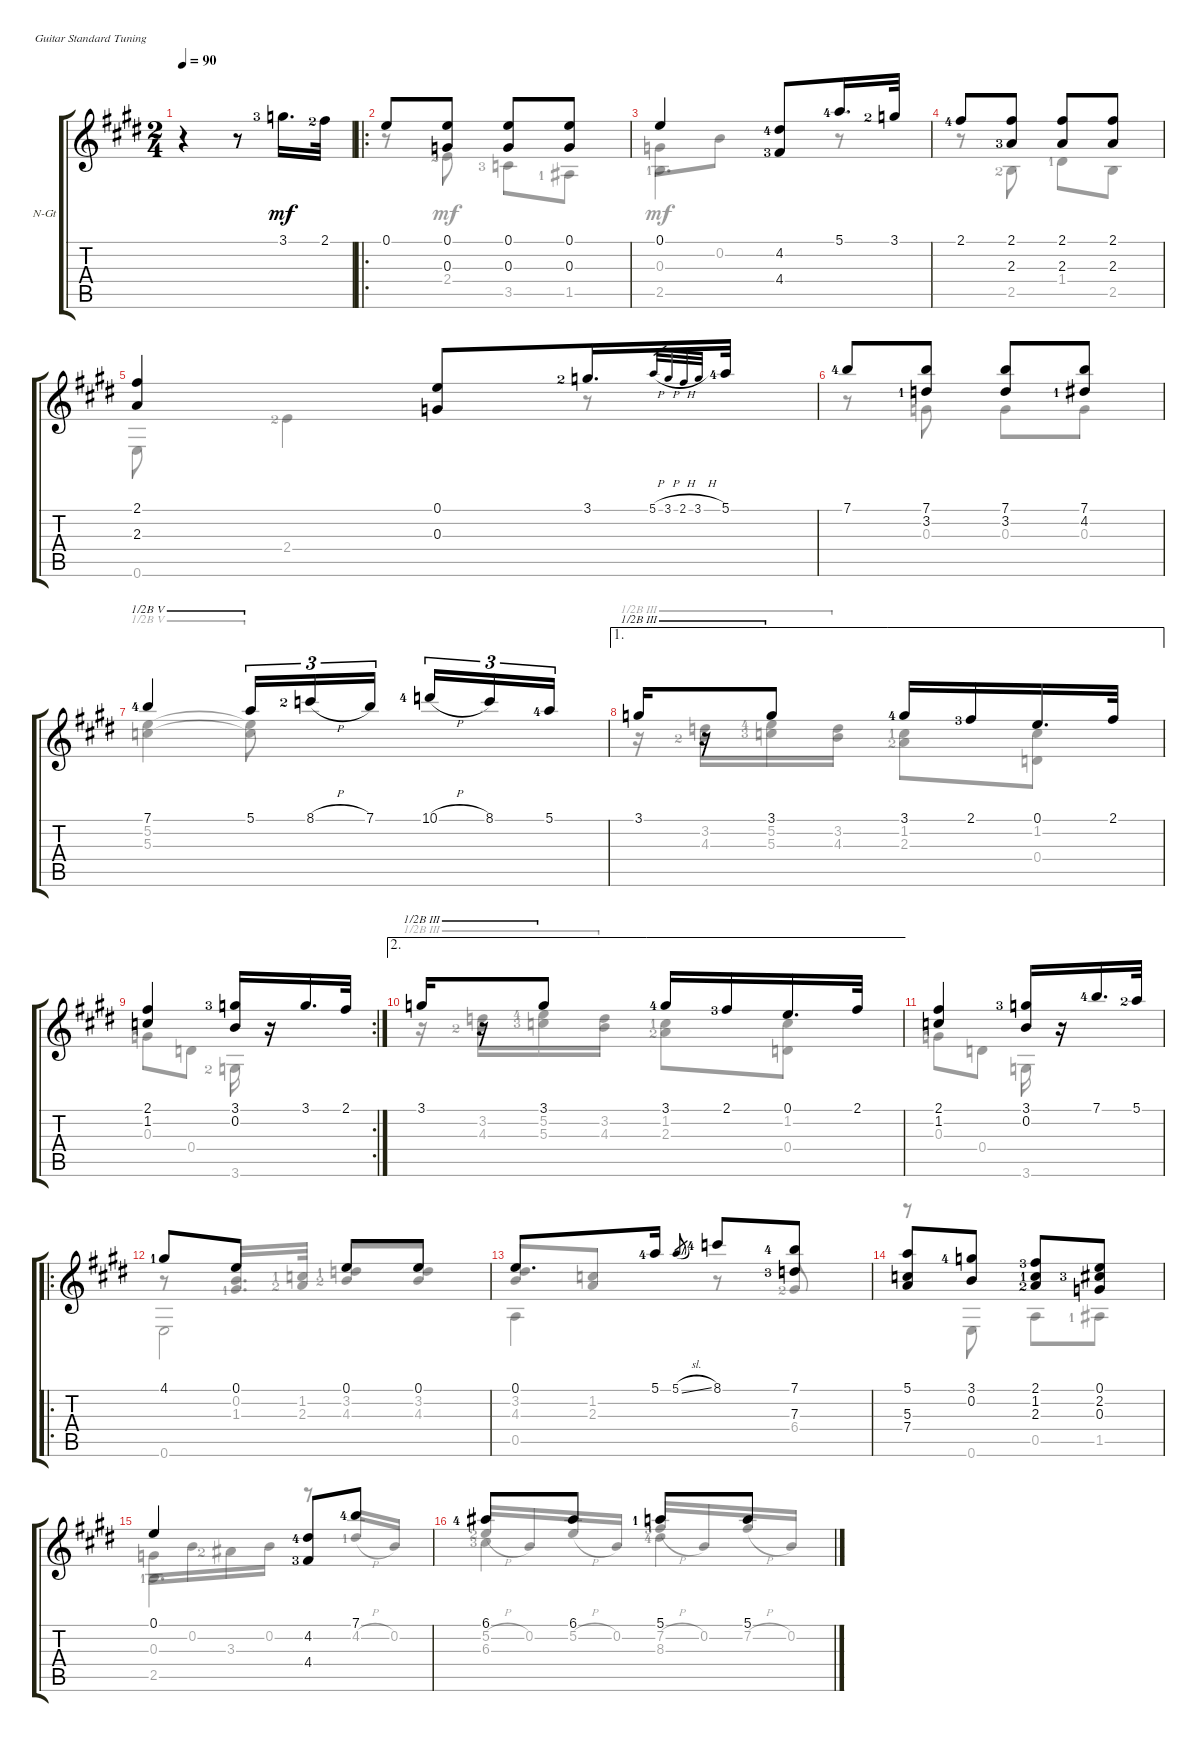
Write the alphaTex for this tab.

\defaultSystemsLayout 4
\bracketExtendMode groupsimilarinstruments
\firstSystemTrackNameOrientation horizontal
\otherSystemsTrackNameOrientation horizontal
\track ("Nylon Guitar" "N-Gt") {instrument acousticguitarsteel}
\staff {score tabs}
\tuning (E4 B3 G3 D3 A2 E2)
\voice
\ts (2 4)
\tempo 90
\clef g2
\scale
0.624595
\ks e
r.4{dy mf instrument acousticguitarsteel} r.8 3.1{lf 4}.16{d} 2.1{lf 3}.32 |
\ro
\scale
0.375405 0.1.8 (0.1 0.3).8 (0.1 0.3).8 (0.1 0.3).8 |
\scale
0.690476 0.1.4 (4.2{lf 5} 4.4{lf 4}).8 5.1{lf 5}.16{d} 3.1{lf 3}.32 |
\scale
0.309524 2.1{lf 5}.8 (2.1 2.3{lf 4}).8 (2.1 2.3).8 (2.1 2.3).8 |
\scale
0.736 (2.1 2.3).4 (0.1 0.3).8 3.1{lf 3}.16{d} 5.1{h}.32{gr} 3.1{h}.32{gr} 2.1{h}.32{gr} 3.1{h}.32{gr} 5.1{lf 5}.32 |
\scale
0.264 7.1{lf 5}.8 (7.1 3.2{lf 2}).8 (7.1 3.2).8 (7.1 4.2{lf 2}).8 |
\scale
0.522449 7.1{lf 5}.4{barre (5 half)} 5.1.16{tu (3 2) barre (5 half)} 8.1{h lf 3}.16{tu (3 2)} 7.1.16{tu (3 2)} 10.1{h lf 5}.16{tu (3 2)} 8.1.16{tu (3 2)} 5.1{lf 5}.16{tu (3 2)} |
\ae 1
\scale
0.477551 3.1.16{barre (3 half)} r.16{barre (3 half)} 3.1.8{barre (3 half)} 3.1{lf 5}.16 2.1{lf 4}.16 0.1.16{d} 2.1.32 |
\rc 2
\scale
0.506383 (2.1 1.2).4 (0.2 3.1{lf 4}).16 r.16 3.1.16{d} 2.1.32 |
\ae 2
\scale
0.493617 3.1.16{barre (3 half)} r.16{barre (3 half)} 3.1.8{barre (3 half)} 3.1{lf 5}.16 2.1{lf 4}.16 0.1.16{d} 2.1.32 |
\scale
0.43609 (2.1 1.2).4 (0.2 3.1{lf 4}).16 r.16 7.1{lf 5}.16{d} 5.1{lf 3}.32 |
\ro
\scale
0.56391 4.1{lf 2}.8 0.1.8 0.1.8 0.1.8 |
\scale
0.660194 0.1.8{d} 5.1{lf 5}.16 5.1{sl}.8{gr} 8.1{lf 5}.8 (7.1{lf 5} 7.3{lf 4}).8 |
\scale
0.339806 (5.1 5.3 7.4).8 (3.1{lf 5} 0.2).8 (2.1{lf 4} 1.2{lf 2} 2.3{lf 3}).8 (0.3 2.2{lf 4} 0.1).8 |
\scale
0.671329 0.1.4 (4.2{lf 5} 4.4{lf 4}).8 7.1{lf 5}.8 |
\scale
0.328671 6.1{lf 5}.8 6.1.8 5.1{lf 2}.8 5.1.8
\voice
\clef g2
\ottava regular
\simile none
\scale
0.624595
\ks e
|
\scale
0.375405 r.8 2.4{lf 3}.8 3.5{lf 4}.8 1.5{lf 2}.8 |
\scale
0.690476 0.3.8 0.2.8 |
\scale
0.309524 r.8 2.5{lf 3}.8 1.4{lf 2}.8 2.5.8 |
\scale
0.736 0.6.8 2.4{lf 3}.4 r.8 |
\scale
0.264 r.8 0.3.8 0.3.8 0.3.8 |
\scale
0.522449 (5.2 5.3).4{barre (5 half)} (5.3{t} 5.2{t}).8{barre (5 half)} |
\scale
0.477551 r.16{barre (3 half)} (3.2 4.3{lf 3}).16{barre (3 half)} (5.3{lf 4} 5.2{lf 5}).16{barre (3 half)} (3.2 4.3).16{barre (3 half)} (2.3{lf 3} 1.2{lf 2}).8 (1.2 0.4).8 |
\scale
0.506383 0.3.8 0.4.8 3.6{lf 3}.16 |
\scale
0.493617 r.16{barre (3 half)} (3.2 4.3{lf 3}).16{barre (3 half)} (5.3{lf 4} 5.2{lf 5}).16{barre (3 half)} (3.2 4.3).16{barre (3 half)} (2.3{lf 3} 1.2{lf 2}).8 (1.2 0.4).8 |
\scale
0.43609 0.3.8 0.4.8 3.6.16 |
\scale
0.56391 r.8{beam invert} (0.2 1.3{lf 2}).16{d beam invert} (2.3{lf 3} 1.2{lf 2}).32 (3.2{lf 2} 4.3{lf 3}).8{beam invert} (4.3 3.2).8 |
\scale
0.660194 (3.2 4.3).8{beam invert} (2.3 1.2).8 r.8{beam invert} 6.4{lf 3}.8{beam invert} |
\scale
0.339806 r.8 0.6.8 0.5.8 1.5{lf 2}.8 |
\scale
0.671329 0.3.16 0.2.16 3.3{lf 3}.16 0.2.16 r.8 4.2{h lf 2}.16{beam invert} 0.2.16 |
\scale
0.328671 5.2{h lf 3}.16{beam invert} 0.2.16 5.2{h}.16 0.2.16 7.2{h lf 4}.16{beam invert} 0.2.16 7.2{h}.16 0.2.16
\voice
\clef g2
\ottava regular
\simile none
\scale
0.624595
\ks e
|
\scale
0.375405 |
\scale
0.690476 2.5{lf 2}.4{d} r.8 |
\scale
0.309524 |
\scale
0.736 |
\scale
0.264 |
\scale
0.522449 |
\scale
0.477551 |
\scale
0.506383 |
\scale
0.493617 |
\scale
0.43609 |
\scale
0.56391 0.6.2 |
\scale
0.660194 0.5.4 |
\scale
0.339806 |
\scale
0.671329 2.5{lf 2}.4{d} |
\scale
0.328671 6.3{lf 4}.4 8.3{lf 5}.4
